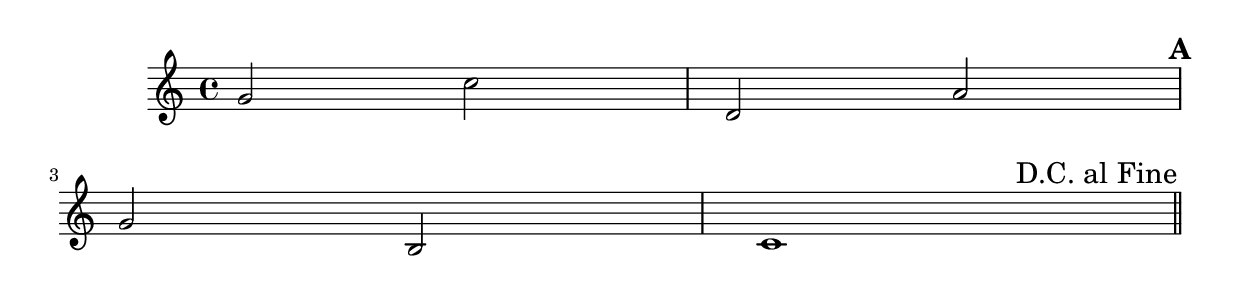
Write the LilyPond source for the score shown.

%% Do not edit this file; it is auto-generated from LSR http://lsr.dsi.unimi.it
%% This file is in the public domain.
\version "2.13.1"

\header {
  lsrtags = "text"

  texidoces = "
Las marcas se pueden imprimir al final de la línea actual, en vez de
al comienzo de la línea siguiente.  Esto es útil principalmente cuando
se tiene que añadir una marca al final de la partitura (donde no hay
línea siguiente).

En tales casos, el extremo derecho de la marca se tiene que alinear
con la última línea divisoria, como muestra la segunda línea de este
ejemplo.

"
  doctitlees = "Imprimir marcas al final de la línea o de la partitura"

%% Translation of GIT committish :0364058d18eb91836302a567c18289209d6e9706
  texidocde = "
Zeichen können auch am Ende der aktuellen Zeile ausgegeben werden, anstatt
dass sie auf die folgende Zeile verschoben werden.  Das ist nüztlich,
wenn ein Zeichen am Ende einer Partitur eingefügt werden soll, wo
gar keine nächste Zeile vorhanden ist.

In derartigen Fällen muss die rechte Ecke des Zeichens an dem letzten
Taktstrich ausgerichtet werden, wie die zweite Zeile des Beispiels zeigt.

"
  doctitlede = "Zeichen am Ende einer Zeile oder Partitur setzen"

  texidoc = "
Marks can be printed at the end of the current line, instead of the
beginning of the following line. This is particularly useful when a
mark has to be added at the end of a score -- when there is no next
line.

In such cases, the right end of the mark has to be aligned with the
final bar line, as demonstrated on the second line of this example. 

"
  doctitle = "Printing marks at the end of a line or a score"
} % begin verbatim

\relative c'' {  
  \override Score.RehearsalMark #'break-visibility = #begin-of-line-invisible
  g2 c
  d,2 a'
  \mark \default
  \break
  g2 b,
  c1 \bar "||"
  \override Score.RehearsalMark #'self-alignment-X = #RIGHT  
  \mark "D.C. al Fine"
}
